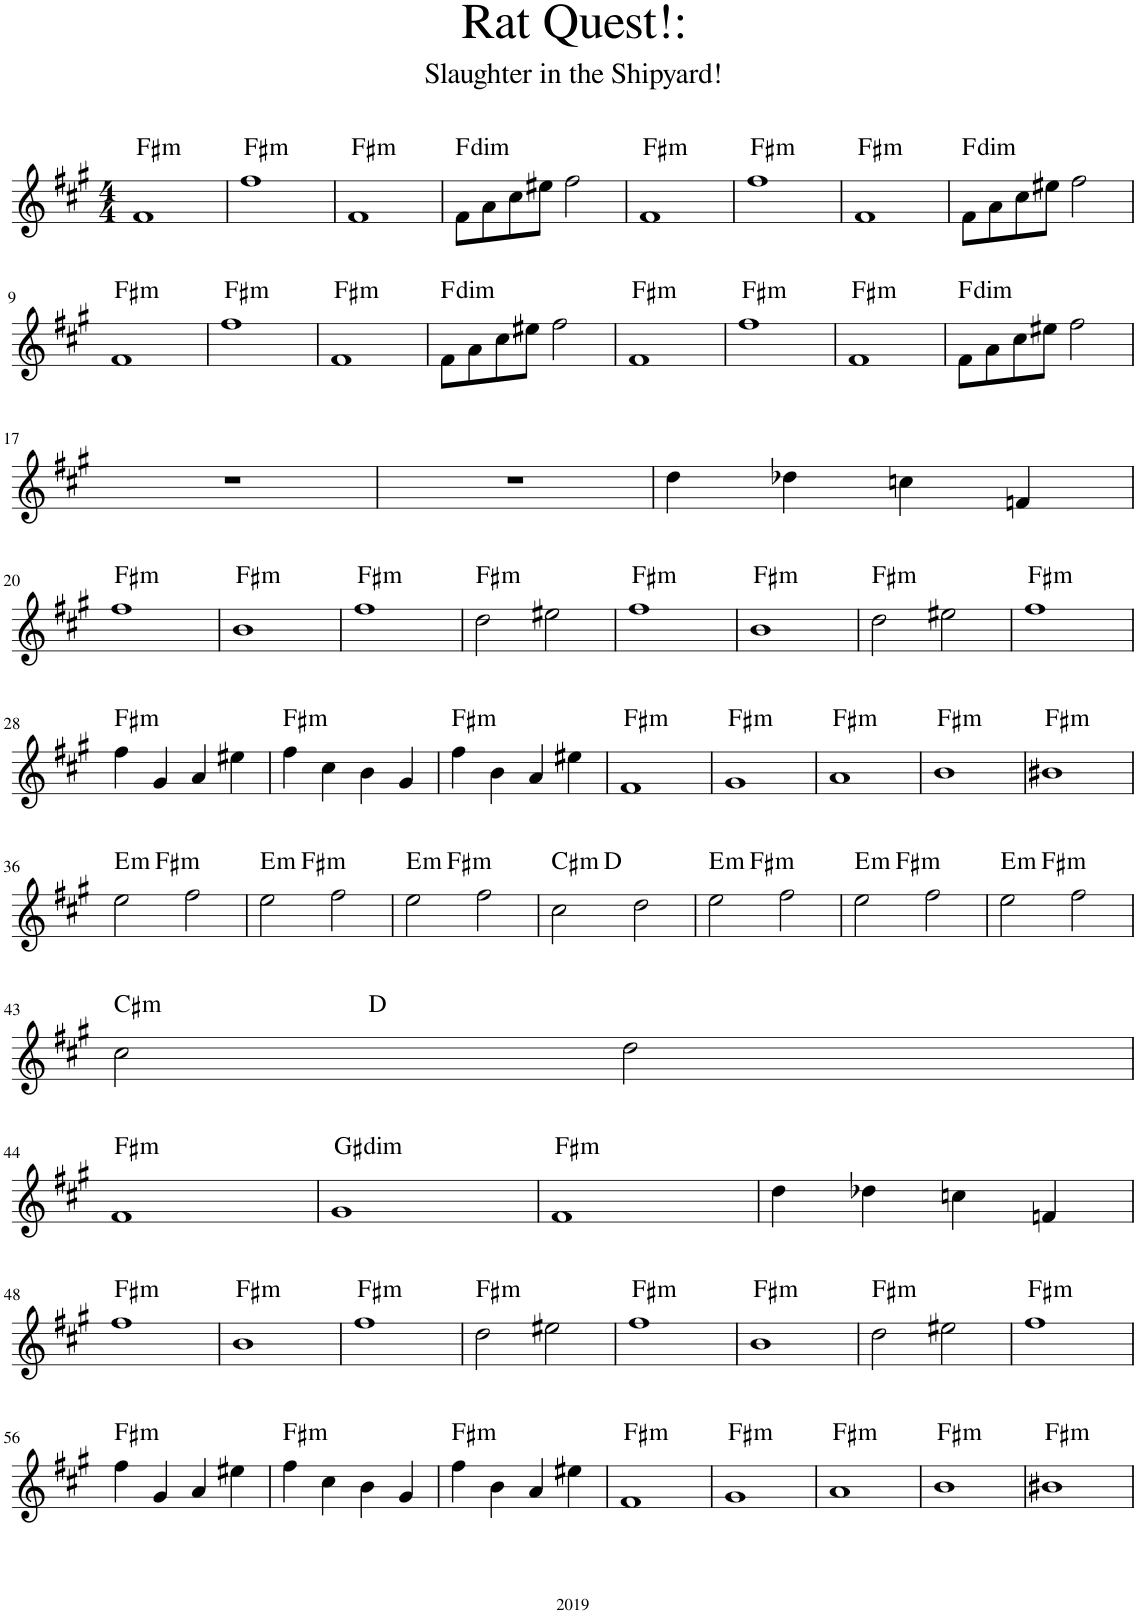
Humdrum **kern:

**kern	**harte
*part1	*part1
*staff1	*
*I"Piano	*
*I'Pno.	*
*clefG2	*
*k[f#c#g#]	*
*M4/4	*
=1	=1
!	!LO:H:kt=m
1f#	F#:min
=2	=2
!	!LO:H:kt=m
1ff#	F#:min
=3	=3
!	!LO:H:kt=m
1f#	F#:min
=4	=4
!	!LO:H:kt=dim
8f#\L	F:dim
8a\	.
8cc#\	.
8ee#X\J	.
2ff#\	.
=5	=5
!	!LO:H:kt=m
1f#	F#:min
=6	=6
!	!LO:H:kt=m
1ff#	F#:min
=7	=7
!	!LO:H:kt=m
1f#	F#:min
=8	=8
!	!LO:H:kt=dim
8f#\L	F:dim
8a\	.
8cc#\	.
8ee#X\J	.
2ff#\	.
!!LO:LB:g=z
=9	=9
!	!LO:H:kt=m
1f#	F#:min
=10	=10
!	!LO:H:kt=m
1ff#	F#:min
=11	=11
!	!LO:H:kt=m
1f#	F#:min
=12	=12
!	!LO:H:kt=dim
8f#\L	F:dim
8a\	.
8cc#\	.
8ee#X\J	.
2ff#\	.
=13	=13
!	!LO:H:kt=m
1f#	F#:min
=14	=14
!	!LO:H:kt=m
1ff#	F#:min
=15	=15
!	!LO:H:kt=m
1f#	F#:min
=16	=16
!	!LO:H:kt=dim
8f#\L	F:dim
8a\	.
8cc#\	.
8ee#X\J	.
2ff#\	.
!!LO:LB:g=z
=17	=17
1r	.
=18	=18
1r	.
=19	=19
4dd\	.
4dd-X\	.
4ccn\	.
4fn/	.
!!LO:LB:g=z
=20	=20
!	!LO:H:kt=m
1ff#	F#:min
=21	=21
!	!LO:H:kt=m
1b	F#:min
=22	=22
!	!LO:H:kt=m
1ff#	F#:min
=23	=23
!	!LO:H:kt=m
2dd\	F#:min
2ee#X\	.
=24	=24
!	!LO:H:kt=m
1ff#	F#:min
=25	=25
!	!LO:H:kt=m
1b	F#:min
=26	=26
!	!LO:H:kt=m
2dd\	F#:min
2ee#X\	.
=27	=27
!	!LO:H:kt=m
1ff#	F#:min
!!LO:LB:g=z
=28	=28
!	!LO:H:kt=m
4ff#\	F#:min
4g#/	.
4a/	.
4ee#X\	.
=29	=29
!	!LO:H:kt=m
4ff#\	F#:min
4cc#\	.
4b\	.
4g#/	.
=30	=30
!	!LO:H:kt=m
4ff#\	F#:min
4b\	.
4a/	.
4ee#X\	.
=31	=31
!	!LO:H:kt=m
1f#	F#:min
=32	=32
!	!LO:H:kt=m
1g#	F#:min
=33	=33
!	!LO:H:kt=m
1a	F#:min
=34	=34
!	!LO:H:kt=m
1b	F#:min
=35	=35
!	!LO:H:kt=m
1b#X	F#:min
!!LO:LB:g=z
=36	=36
!	!LO:H:kt=m
*^	*
2ee\	4ryy	E:min
!	!	!LO:H:kt=m
.	2.ryy	F#:min
2ff#\	.	.
=37	=37	=37
!	!	!LO:H:kt=m
2ee\	4ryy	E:min
!	!	!LO:H:kt=m
.	2.ryy	F#:min
2ff#\	.	.
=38	=38	=38
!	!	!LO:H:kt=m
2ee\	4ryy	E:min
!	!	!LO:H:kt=m
.	2.ryy	F#:min
2ff#\	.	.
=39	=39	=39
!	!	!LO:H:kt=m
2cc#\	4ryy	C#:min
.	2.ryy	D:maj
2dd\	.	.
=40	=40	=40
!	!	!LO:H:kt=m
2ee\	4ryy	E:min
!	!	!LO:H:kt=m
.	2.ryy	F#:min
2ff#\	.	.
=41	=41	=41
!	!	!LO:H:kt=m
2ee\	4ryy	E:min
!	!	!LO:H:kt=m
.	2.ryy	F#:min
2ff#\	.	.
=42	=42	=42
!	!	!LO:H:kt=m
2ee\	4ryy	E:min
!	!	!LO:H:kt=m
.	2.ryy	F#:min
2ff#\	.	.
!!LO:LB:g=z	!!
=43	=43	=43
!	!	!LO:H:kt=m
2cc#\	4ryy	C#:min
.	2.ryy	D:maj
2dd\	.	.
!!LO:LB:g=z	!!
=44	=44	=44
!	!	!LO:H:kt=m
*v	*v	*
1f#	F#:min
=45	=45
!	!LO:H:kt=dim
1g#	G#:dim
=46	=46
!	!LO:H:kt=m
1f#	F#:min
=47	=47
4dd\	.
4dd-X\	.
4ccn\	.
4fn/	.
!!LO:LB:g=z
=48	=48
!	!LO:H:kt=m
1ff#	F#:min
=49	=49
!	!LO:H:kt=m
1b	F#:min
=50	=50
!	!LO:H:kt=m
1ff#	F#:min
=51	=51
!	!LO:H:kt=m
2dd\	F#:min
2ee#X\	.
=52	=52
!	!LO:H:kt=m
1ff#	F#:min
=53	=53
!	!LO:H:kt=m
1b	F#:min
=54	=54
!	!LO:H:kt=m
2dd\	F#:min
2ee#X\	.
=55	=55
!	!LO:H:kt=m
1ff#	F#:min
!!LO:LB:g=z
=56	=56
!	!LO:H:kt=m
4ff#\	F#:min
4g#/	.
4a/	.
4ee#X\	.
=57	=57
!	!LO:H:kt=m
4ff#\	F#:min
4cc#\	.
4b\	.
4g#/	.
=58	=58
!	!LO:H:kt=m
4ff#\	F#:min
4b\	.
4a/	.
4ee#X\	.
=59	=59
!	!LO:H:kt=m
1f#	F#:min
=60	=60
!	!LO:H:kt=m
1g#	F#:min
=61	=61
!	!LO:H:kt=m
1a	F#:min
=62	=62
!	!LO:H:kt=m
1b	F#:min
=63	=63
!	!LO:H:kt=m
1b#X	F#:min
=	=
*-	*-
